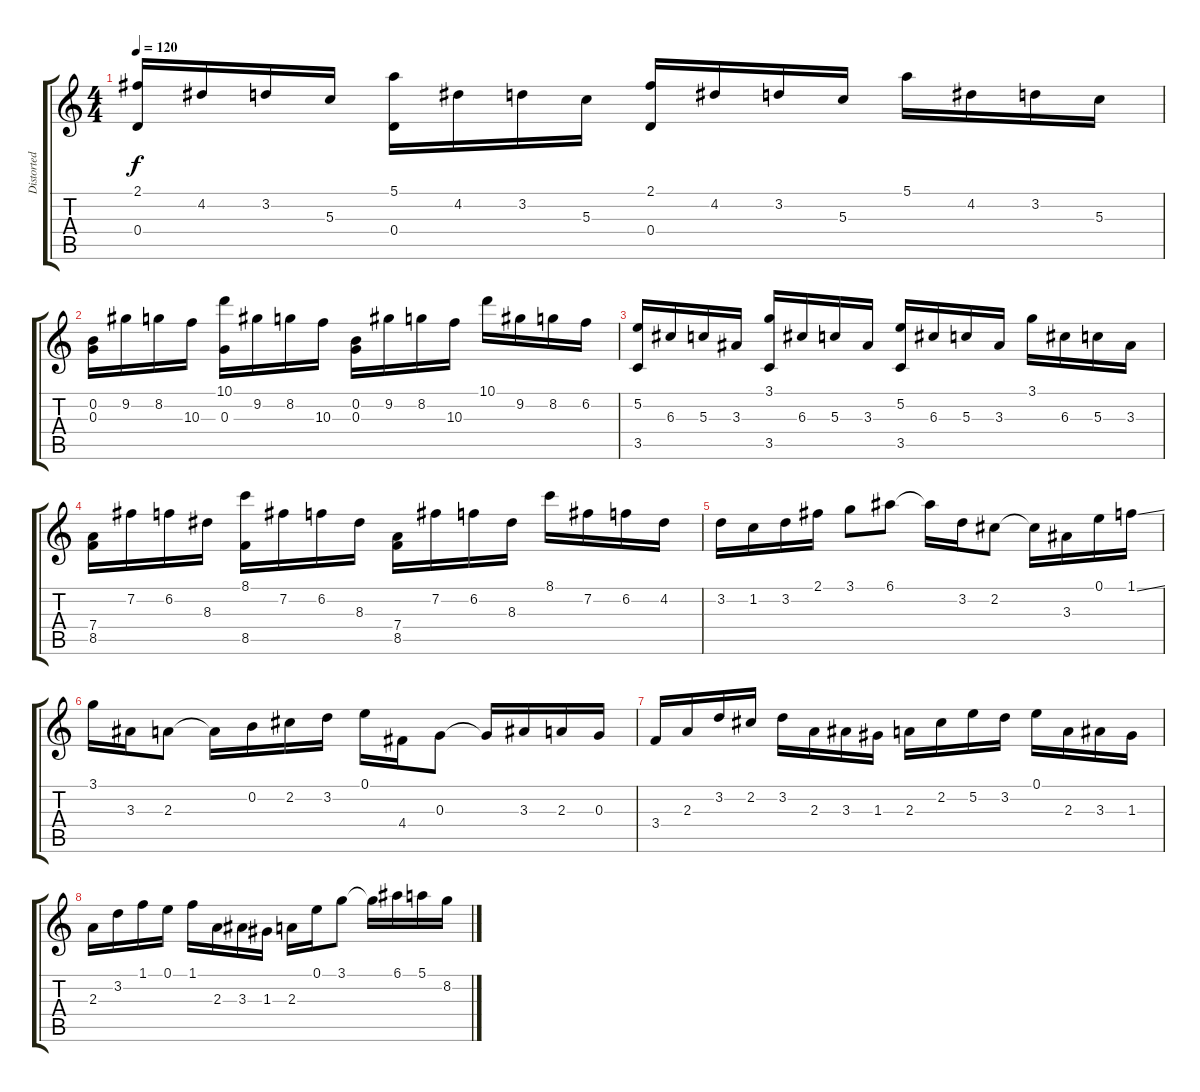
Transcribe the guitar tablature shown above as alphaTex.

\track ("Distorted Riff" "Distorted ") {instrument overdrivenguitar}
\staff {score tabs}
\tuning (E4 B3 G3 D3 A2 D2) {hide}
\ts (4 4)
\tempo 120
\clef g2
\ks c
(2.1 0.4).16{dy f} 4.2.16 3.2.16 5.3.16 (5.1 0.4).16 4.2.16 3.2.16 5.3.16 (2.1 0.4).16 4.2.16 3.2.16 5.3.16 5.1.16 4.2.16 3.2.16 5.3.16 |
(0.2 0.3).16 9.2.16 8.2.16 10.3.16 (10.1 0.3).16 9.2.16 8.2.16 10.3.16 (0.2 0.3).16 9.2.16 8.2.16 10.3.16 10.1.16 9.2.16 8.2.16 6.2.16 |
(5.2 3.5).16 6.3.16 5.3.16 3.3.16 (3.1 3.5).16 6.3.16 5.3.16 3.3.16 (5.2 3.5).16 6.3.16 5.3.16 3.3.16 3.1.16 6.3.16 5.3.16 3.3.16 |
(7.4 8.5).16 7.2.16 6.2.16 8.3.16 (8.1 8.5).16 7.2.16 6.2.16 8.3.16 (7.4 8.5).16 7.2.16 6.2.16 8.3.16 8.1.16 7.2.16 6.2.16 4.2.16 |
3.2.16 1.2.16 3.2.16 2.1.16 3.1.8 6.1.8 6.1{t}.16 3.2.16 2.2.8 2.2{t}.16 3.3.16 0.1.16 1.1{ss}.16 |
3.1.16 3.3.16 2.3.8 2.3{t}.16 0.2.16 2.2.16 3.2.16 0.1.16 4.4.16 0.3.8 0.3{t}.16 3.3.16 2.3.16 0.3.16 |
3.4.16 2.3.16 3.2.16 2.2.16 3.2.16 2.3.16 3.3.16 1.3.16 2.3.16 2.2.16 5.2.16 3.2.16 0.1.16 2.3.16 3.3.16 1.3.16 |
2.3.16 3.2.16 1.1.16 0.1.16 1.1.16 2.3.16 3.3.16 1.3.16 2.3.16 0.1.16 3.1.8 3.1{t}.16 6.1.16 5.1.16 8.2.16
